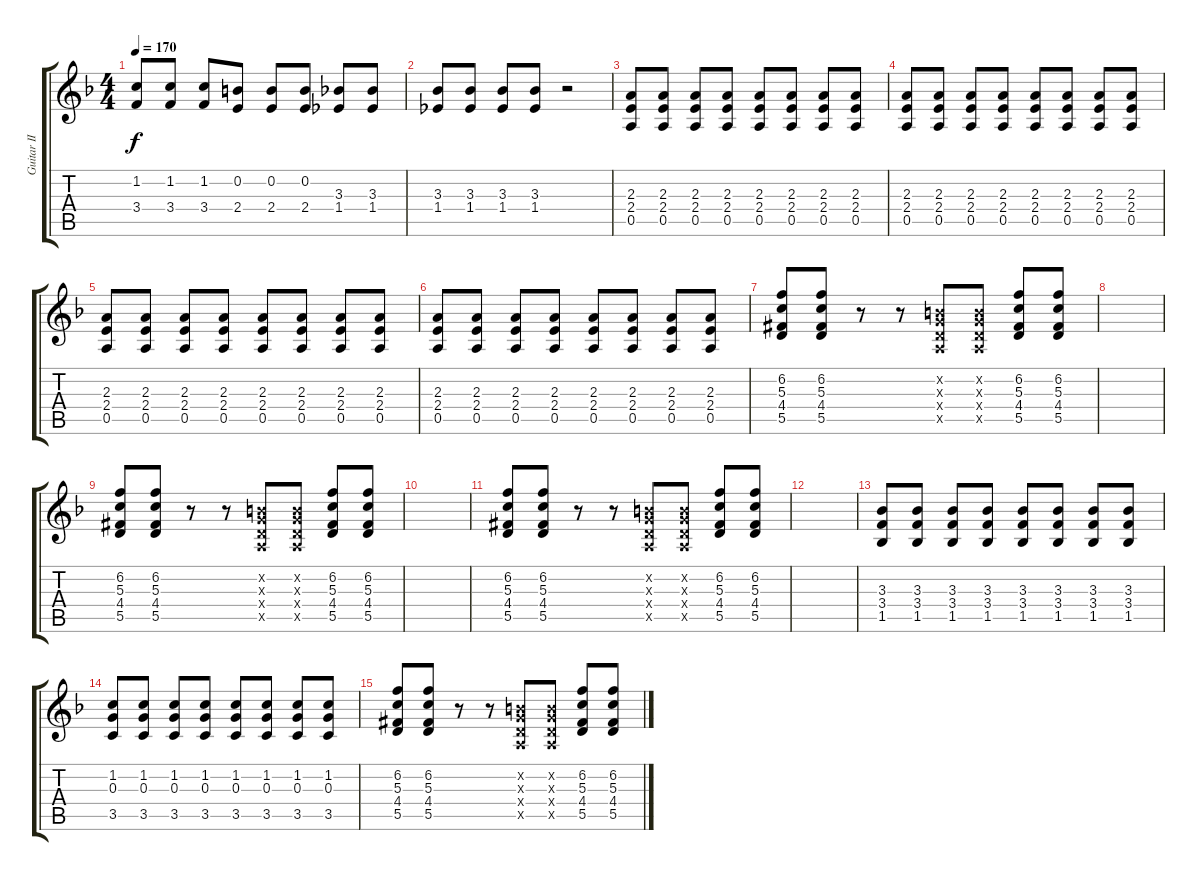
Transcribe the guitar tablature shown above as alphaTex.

\track ("Guitar II" "Guitar II") {instrument distortionguitar}
\staff {score tabs}
\tuning (E4 B3 G3 D3 A2 D2) {hide}
\ts (4 4)
\tempo 170
\clef g2
\ks dminor
(1.2 3.4).8{dy f} (1.2 3.4).8 (1.2 3.4).8 (0.2 2.4).8 (0.2 2.4).8 (0.2 2.4).8 (3.3 1.4).8 (3.3 1.4).8 |
(3.3 1.4).8 (3.3 1.4).8 (3.3 1.4).8 (3.3 1.4).8 r.2 |
(2.3 2.4 0.5).8 (2.3 2.4 0.5).8 (2.3 2.4 0.5).8 (2.3 2.4 0.5).8 (2.3 2.4 0.5).8 (2.3 2.4 0.5).8 (2.3 2.4 0.5).8 (2.3 2.4 0.5).8 |
(2.3 2.4 0.5).8 (2.3 2.4 0.5).8 (2.3 2.4 0.5).8 (2.3 2.4 0.5).8 (2.3 2.4 0.5).8 (2.3 2.4 0.5).8 (2.3 2.4 0.5).8 (2.3 2.4 0.5).8 |
(2.3 2.4 0.5).8 (2.3 2.4 0.5).8 (2.3 2.4 0.5).8 (2.3 2.4 0.5).8 (2.3 2.4 0.5).8 (2.3 2.4 0.5).8 (2.3 2.4 0.5).8 (2.3 2.4 0.5).8 |
(2.3 2.4 0.5).8 (2.3 2.4 0.5).8 (2.3 2.4 0.5).8 (2.3 2.4 0.5).8 (2.3 2.4 0.5).8 (2.3 2.4 0.5).8 (2.3 2.4 0.5).8 (2.3 2.4 0.5).8 |
(6.2 5.3 4.4{acc #} 5.5).8 (6.2 5.3 4.4{acc #} 5.5).8 r.8 r.8 (0.2{x} 0.3{x} 0.4{x} 0.5{x}).8 (0.2{x} 0.3{x} 0.4{x} 0.5{x}).8 (6.2 5.3 4.4{acc #} 5.5).8 (6.2 5.3 4.4{acc #} 5.5).8 |
|
(6.2 5.3 4.4{acc #} 5.5).8 (6.2 5.3 4.4{acc #} 5.5).8 r.8 r.8 (0.2{x} 0.3{x} 0.4{x} 0.5{x}).8 (0.2{x} 0.3{x} 0.4{x} 0.5{x}).8 (6.2 5.3 4.4{acc #} 5.5).8 (6.2 5.3 4.4{acc #} 5.5).8 |
|
(6.2 5.3 4.4{acc #} 5.5).8 (6.2 5.3 4.4{acc #} 5.5).8 r.8 r.8 (0.2{x} 0.3{x} 0.4{x} 0.5{x}).8 (0.2{x} 0.3{x} 0.4{x} 0.5{x}).8 (6.2 5.3 4.4{acc #} 5.5).8 (6.2 5.3 4.4{acc #} 5.5).8 |
|
(3.3 3.4 1.5).8 (3.3 3.4 1.5).8 (3.3 3.4 1.5).8 (3.3 3.4 1.5).8 (3.3 3.4 1.5).8 (3.3 3.4 1.5).8 (3.3 3.4 1.5).8 (3.3 3.4 1.5).8 |
(1.2 0.3 3.5).8 (1.2 0.3 3.5).8 (1.2 0.3 3.5).8 (1.2 0.3 3.5).8 (1.2 0.3 3.5).8 (1.2 0.3 3.5).8 (1.2 0.3 3.5).8 (1.2 0.3 3.5).8 |
(6.2 5.3 4.4{acc #} 5.5).8 (6.2 5.3 4.4{acc #} 5.5).8 r.8 r.8 (0.2{x} 0.3{x} 0.4{x} 0.5{x}).8 (0.2{x} 0.3{x} 0.4{x} 0.5{x}).8 (6.2 5.3 4.4{acc #} 5.5).8 (6.2 5.3 4.4{acc #} 5.5).8
